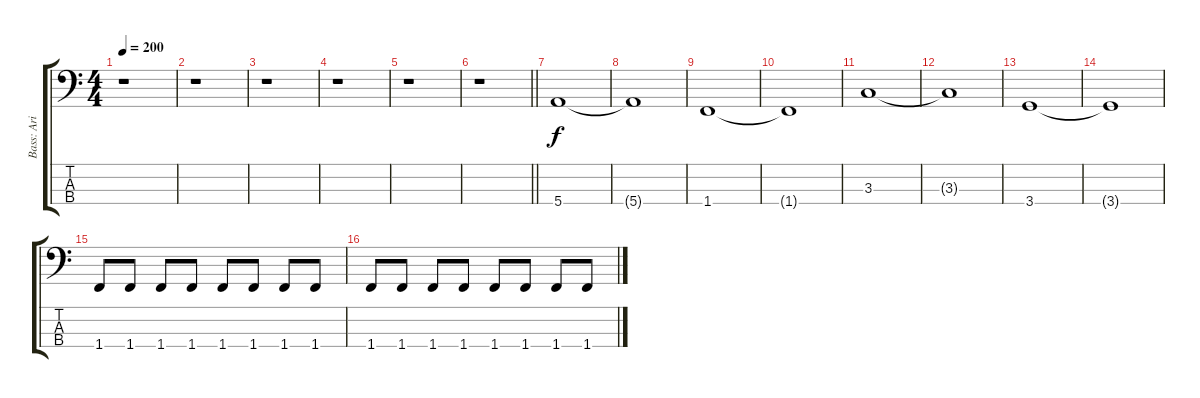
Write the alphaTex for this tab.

\track ("Bass: Ari Katajamäki" "Bass: Ari ") {instrument synthbass1}
\staff {score tabs}
\tuning (G2 D2 A1 E1) {hide}
\ts (4 4)
\tempo 200
\clef f4
\ks aminor
r.1{dy f} |
r.1 |
r.1 |
r.1 |
r.1 |
\barLineRight lightlight
r.1 |
5.4.1 |
5.4{t}.1 |
1.4.1 |
1.4{t}.1 |
3.3.1 |
3.3{t}.1 |
3.4.1 |
3.4{t}.1 |
1.4.8 1.4.8 1.4.8 1.4.8 1.4.8 1.4.8 1.4.8 1.4.8 |
1.4.8 1.4.8 1.4.8 1.4.8 1.4.8 1.4.8 1.4.8 1.4.8
